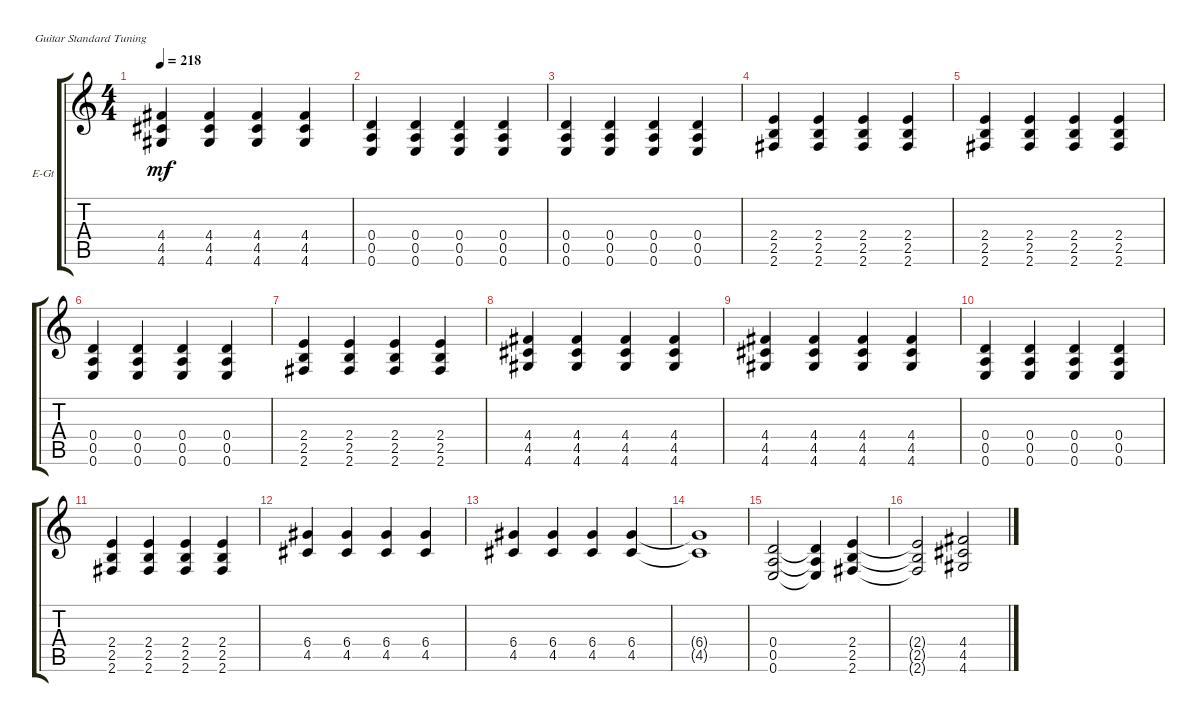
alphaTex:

\defaultSystemsLayout 4
\bracketExtendMode groupsimilarinstruments
\firstSystemTrackNameOrientation horizontal
\otherSystemsTrackNameOrientation horizontal
\track ("Electric Guitar 2" "E-Gt") {instrument overdrivenguitar}
\staff {score tabs}
\tuning (E4 B3 G3 D3 A2 E2)
\ts (4 4)
\tempo 218
\clef g2
\ks c
(4.4 4.5 4.6).4{dy mf} (4.4 4.5 4.6).4 (4.4 4.5 4.6).4 (4.4 4.5 4.6).4 |
(0.4 0.5 0.6).4 (0.4 0.5 0.6).4 (0.4 0.5 0.6).4 (0.4 0.5 0.6).4 |
(0.4 0.5 0.6).4 (0.4 0.5 0.6).4 (0.4 0.5 0.6).4 (0.4 0.5 0.6).4 |
(2.4 2.5 2.6).4 (2.4 2.5 2.6).4 (2.4 2.5 2.6).4 (2.4 2.5 2.6).4 |
(2.4 2.5 2.6).4 (2.4 2.5 2.6).4 (2.4 2.5 2.6).4 (2.4 2.5 2.6).4 |
(0.4 0.5 0.6).4 (0.4 0.5 0.6).4 (0.4 0.5 0.6).4 (0.4 0.5 0.6).4 |
(2.4 2.5 2.6).4 (2.4 2.5 2.6).4 (2.4 2.5 2.6).4 (2.4 2.5 2.6).4 |
(4.4 4.5 4.6).4 (4.4 4.5 4.6).4 (4.4 4.5 4.6).4 (4.4 4.5 4.6).4 |
(4.4 4.5 4.6).4 (4.4 4.5 4.6).4 (4.4 4.5 4.6).4 (4.4 4.5 4.6).4 |
(0.4 0.5 0.6).4 (0.4 0.5 0.6).4 (0.4 0.5 0.6).4 (0.4 0.5 0.6).4 |
(2.4 2.5 2.6).4 (2.4 2.5 2.6).4 (2.4 2.5 2.6).4 (2.4 2.5 2.6).4 |
(6.4 4.5).4 (6.4 4.5).4 (6.4 4.5).4 (6.4 4.5).4 |
(6.4 4.5).4 (6.4 4.5).4 (6.4 4.5).4 (6.4 4.5).4 |
(4.5{t} 6.4{t}).1 |
(0.4 0.5 0.6).2 (0.4{t} 0.5{t} 0.6{t}).4 (2.4 2.5 2.6).4 |
(2.4{t} 2.5{t} 2.6{t}).2 (4.4 4.5 4.6).2
